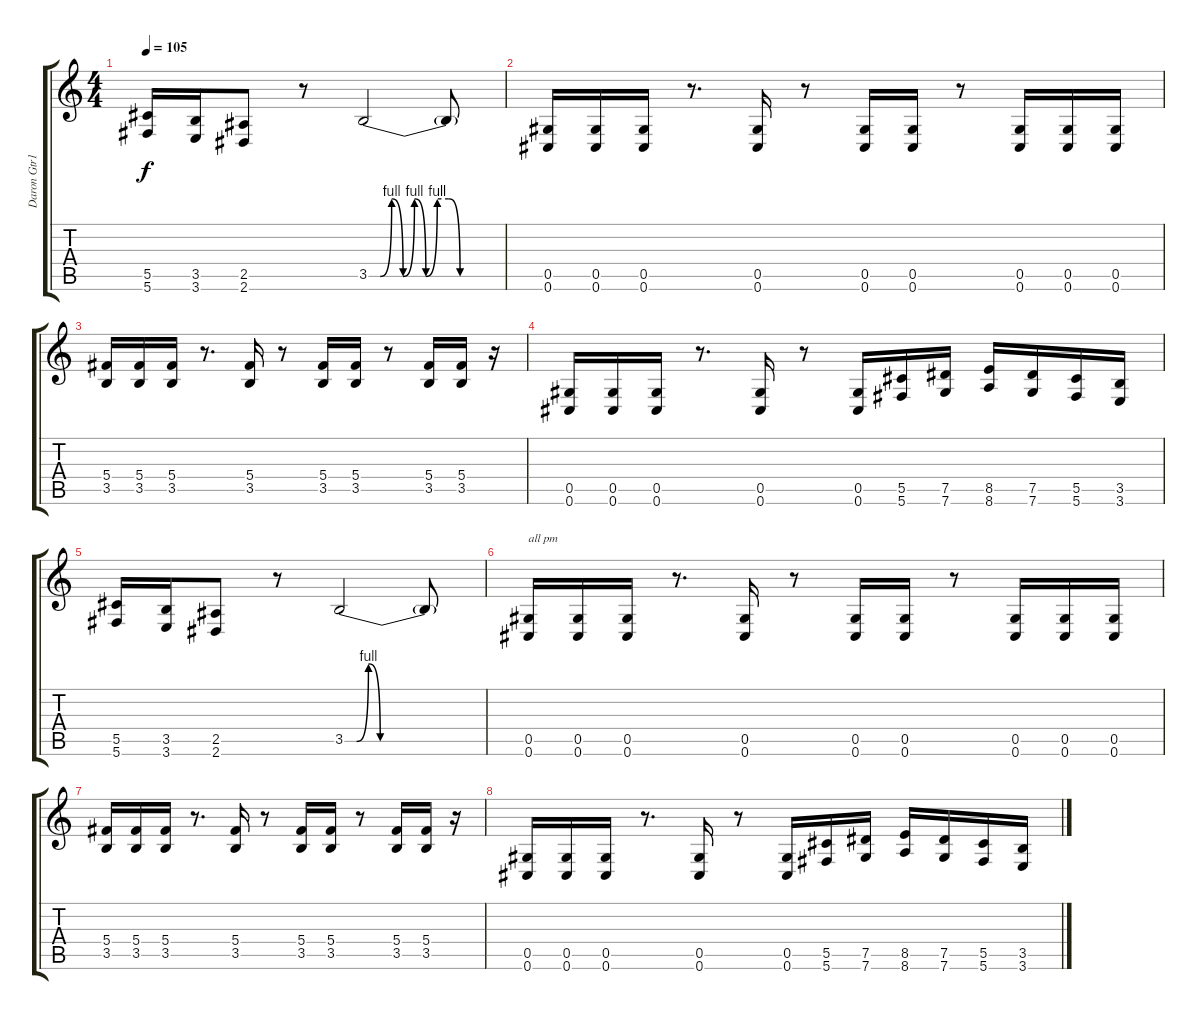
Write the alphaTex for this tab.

\track ("Daron Gtr1" "Daron Gtr1") {instrument distortionguitar}
\staff {score tabs}
\tuning (Eb4 Bb3 Gb3 Db3 Ab2 Db2) {hide}
\ts (4 4)
\tempo 105
\clef g2
\ks c
(5.5 5.6).16{dy f} (3.5 3.6).16 (2.5 2.6).8 r.8 3.5{be (custom 0 0 5 0 10 4 15 0 20 4 25 0 30 4 35 4 40 0 60 0)}.2 3.5{t}.8 |
(0.5 0.6).16 (0.5 0.6).16 (0.5 0.6).16 r.8{d} (0.5 0.6).16 r.8 (0.5 0.6).16 (0.5 0.6).16 r.8 (0.5 0.6).16 (0.5 0.6).16 (0.5 0.6).16 |
(5.4 3.5).16 (5.4 3.5).16 (5.4 3.5).16 r.8{d} (5.4 3.5).16 r.8 (5.4 3.5).16 (5.4 3.5).16 r.8 (5.4 3.5).16 (5.4 3.5).16 r.16 |
(0.5 0.6).16 (0.5 0.6).16 (0.5 0.6).16 r.8{d} (0.5 0.6).16 r.8 (0.5 0.6).16 (5.5 5.6).16 (7.5 7.6).16 (8.5 8.6).16 (7.5 7.6).16 (5.5 5.6).16 (3.5 3.6).16 |
(5.5 5.6).16 (3.5 3.6).16 (2.5 2.6).8 r.8 3.5{be (custom 0 0 5 0 10 4 15 0 60 0)}.2 3.5{t}.8 |
(0.5 0.6).16{txt "all pm"} (0.5 0.6).16 (0.5 0.6).16 r.8{d} (0.5 0.6).16 r.8 (0.5 0.6).16 (0.5 0.6).16 r.8 (0.5 0.6).16 (0.5 0.6).16 (0.5 0.6).16 |
(5.4 3.5).16 (5.4 3.5).16 (5.4 3.5).16 r.8{d} (5.4 3.5).16 r.8 (5.4 3.5).16 (5.4 3.5).16 r.8 (5.4 3.5).16 (5.4 3.5).16 r.16 |
(0.5 0.6).16 (0.5 0.6).16 (0.5 0.6).16 r.8{d} (0.5 0.6).16 r.8 (0.5 0.6).16 (5.5 5.6).16 (7.5 7.6).16 (8.5 8.6).16 (7.5 7.6).16 (5.5 5.6).16 (3.5 3.6).16
